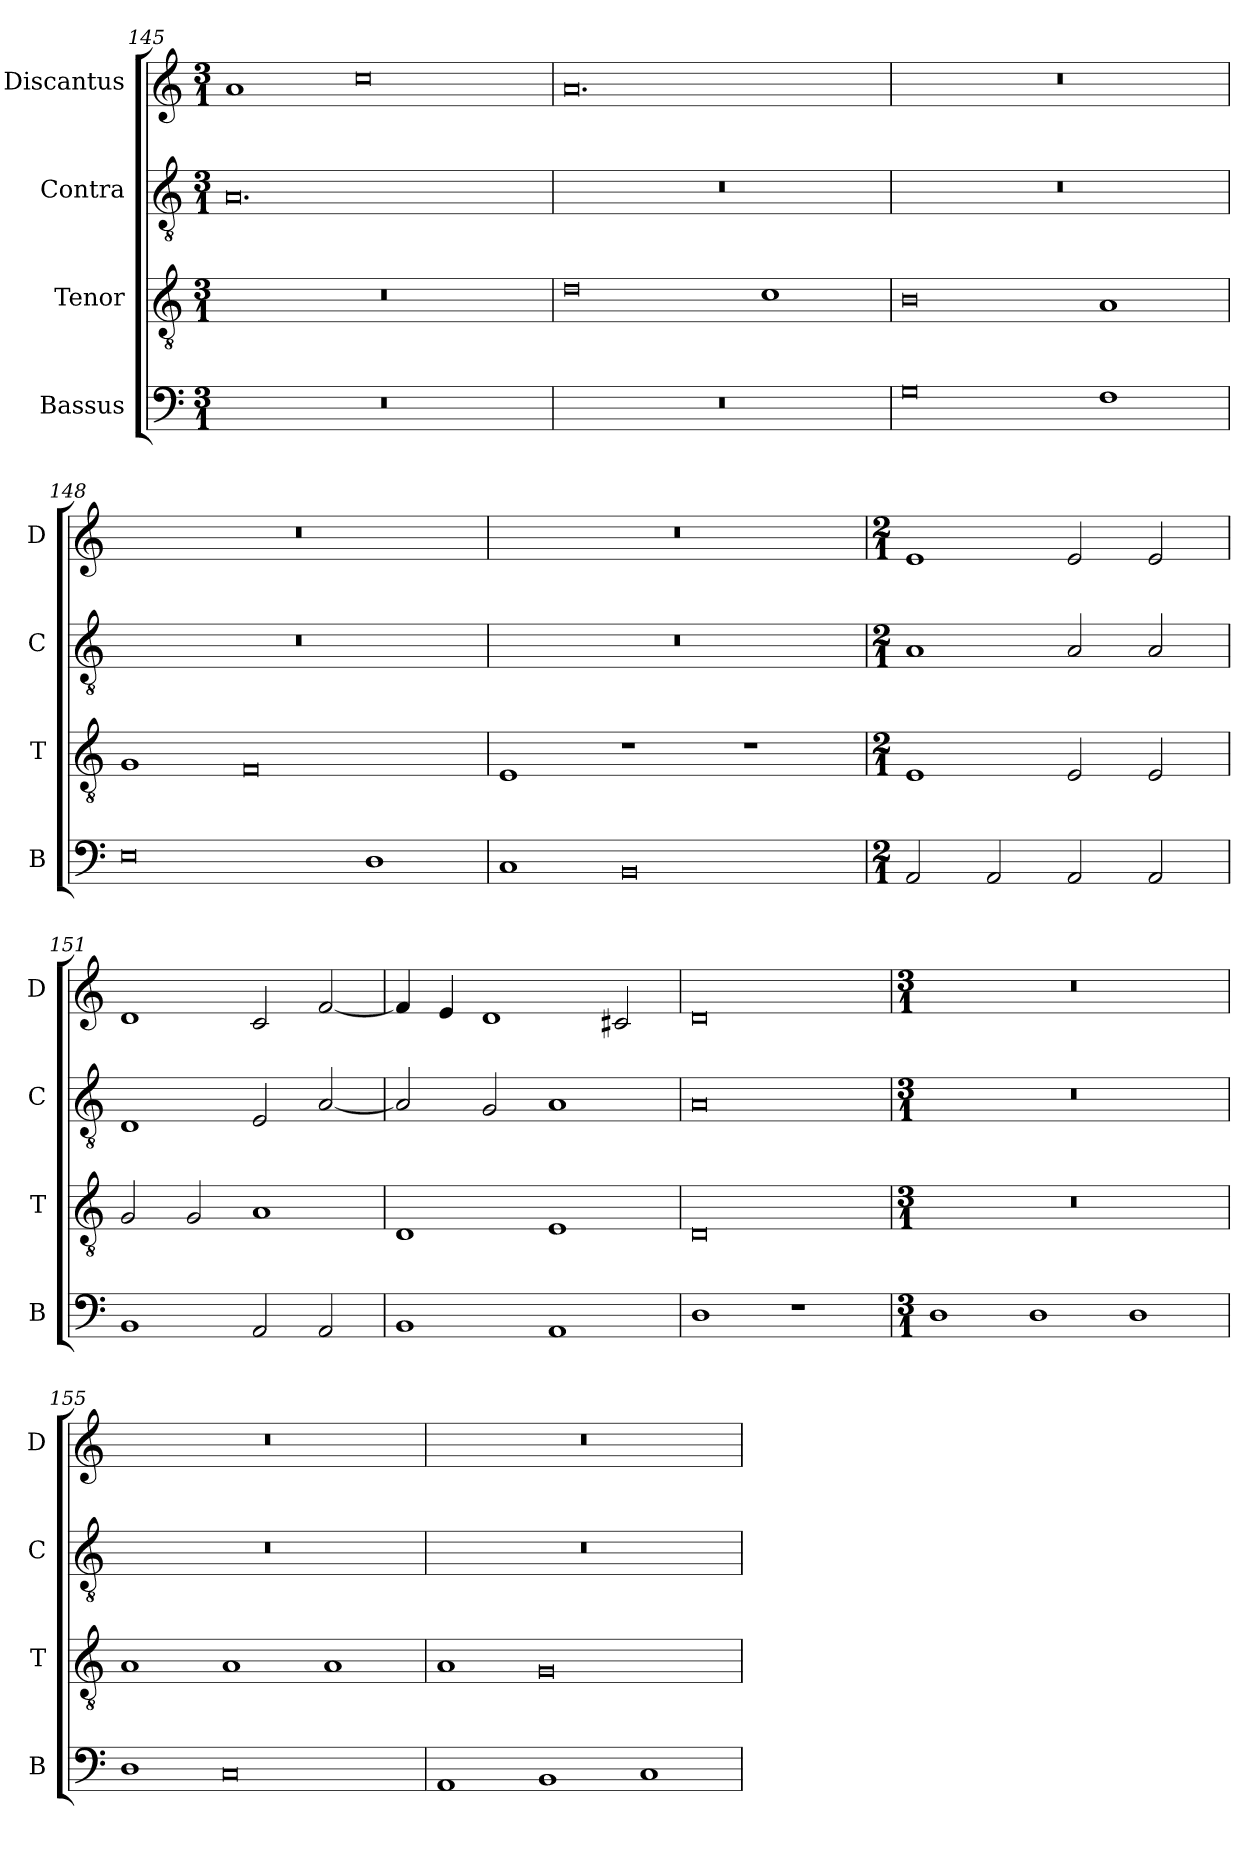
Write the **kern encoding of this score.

**kern	**kern	**kern	**kern
*part4	*part3	*part2	*part1
*staff4	*staff3	*staff2	*staff1
*I"Bassus	*I"Tenor	*I"Contra	*I"Discantus
*I'B	*I'T	*I'C	*I'D
*clefF4	*clefGv2	*clefGv2	*clefG2
*k[]	*k[]	*k[]	*k[]
*M3/1	*M3/1	*M3/1	*M3/1
=145	=145	=145	=145
0.r	0.r	0.A	1a
.	.	.	0cc
=146	=146	=146	=146
0.r	0d	0.r	0.a
.	1c	.	.
=147	=147	=147	=147
0G	0B	0.r	0.r
1F	1A	.	.
=148	=148	=148	=148
0E	1G	0.r	0.r
.	0F	.	.
1D	.	.	.
=149	=149	=149	=149
1C	1E	0.r	0.r
0BB	1r	.	.
.	1r	.	.
=150	=150	=150	=150
*M2/1	*M2/1	*M2/1	*M2/1
2AA/	1E	1A	1e
2AA/	.	.	.
2AA/	2E/	2A/	2e/
2AA/	2E/	2A/	2e/
=151	=151	=151	=151
1BB	2G/	1D	1d
.	2G/	.	.
2AA/	1A	2E/	2c/
2AA/	.	[2A/	[2f/
=152	=152	=152	=152
1BB	1D	2A/]	4f/]
.	.	.	4e/
.	.	2G/	1d
1AA	1E	1A	.
.	.	.	2c#X/
=153	=153	=153	=153
1D	0D	0A	0d
1r	.	.	.
=154	=154	=154	=154
*M3/1	*M3/1	*M3/1	*M3/1
1D	0.r	0.r	0.r
1D	.	.	.
1D	.	.	.
=155	=155	=155	=155
1D	1A	0.r	0.r
0C	1A	.	.
.	1A	.	.
=156	=156	=156	=156
1AA	1A	0.r	0.r
1BB	0G	.	.
1C	.	.	.
=	=	=	=
*-	*-	*-	*-
